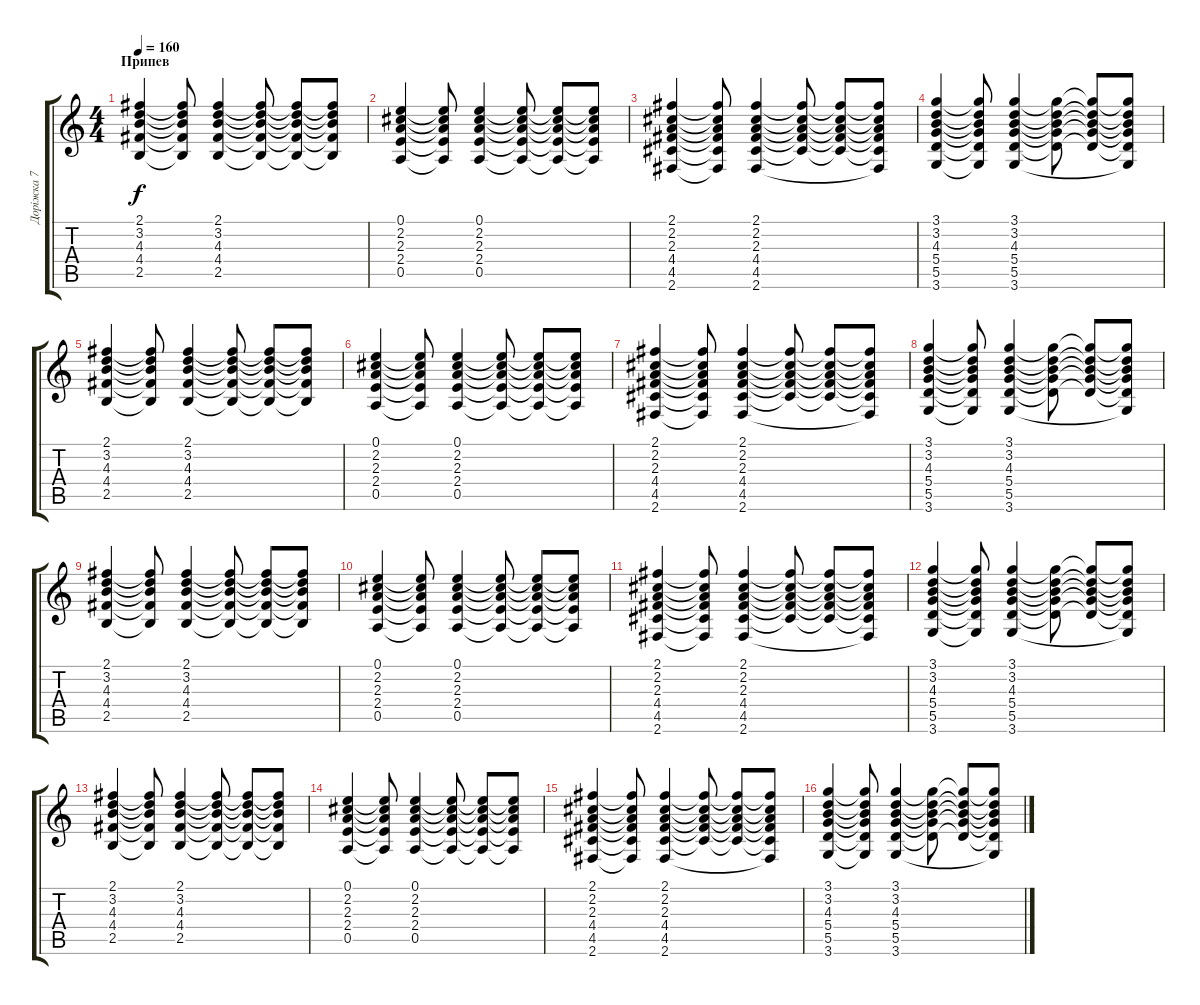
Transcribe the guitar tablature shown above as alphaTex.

\track ("Доріжка 7" "Доріжка 7") {instrument acousticguitarsteel}
\staff {score tabs}
\tuning (E4 B3 G3 D3 A2 E2) {hide}
\ts (4 4)
\section ("" "Припев")
\tempo 160
\clef g2
\ks c
(2.1 3.2 4.3 4.4 2.5).4{dy f} (2.1{t} 3.2{t} 4.3{t} 4.4{t} 2.5{t}).8 (2.1 3.2 4.3 4.4 2.5).4 (2.1{t} 3.2{t} 4.3{t} 4.4{t} 2.5{t}).8 (2.1{t} 3.2{t} 4.3{t} 4.4{t} 2.5{t}).8 (2.1{t} 3.2{t} 4.3{t} 4.4{t} 2.5{t}).8 |
(0.1 2.2 2.3 2.4 0.5).4 (0.1{t} 2.2{t} 2.3{t} 2.4{t} 0.5{t}).8 (0.1 2.2 2.3 2.4 0.5).4 (0.1{t} 2.2{t} 2.3{t} 2.4{t} 0.5{t}).8 (0.1{t} 2.2{t} 2.3{t} 2.4{t} 0.5{t}).8 (0.1{t} 2.2{t} 2.3{t} 2.4{t} 0.5{t}).8 |
(2.1 2.2 2.3 4.4 4.5 2.6).4 (2.1{t} 2.2{t} 2.3{t} 4.4{t} 4.5{t} 2.6{t}).8 (2.1 2.2 2.3 4.4 4.5 2.6).4 (2.1{t} 2.2{t} 2.3{t} 4.4{t} 4.5{t}).8 (2.1{t} 2.2{t} 2.3{t} 4.4{t} 4.5{t}).8 (2.1{t} 2.2{t} 2.3{t} 4.4{t} 4.5{t} 2.6{t}).8 |
(3.1 3.2 4.3 5.4 5.5 3.6).4 (3.1{t} 3.2{t} 4.3{t} 5.4{t} 5.5{t} 3.6{t}).8 (3.1 3.2 4.3 5.4 5.5 3.6).4 (3.1{t} 3.2{t} 4.3{t} 5.4{t} 5.5{t}).8 (3.1{t} 3.2{t} 4.3{t} 5.4{t} 5.5{t}).8 (3.1{t} 3.2{t} 4.3{t} 5.4{t} 5.5{t} 3.6{t}).8 |
(2.1 3.2 4.3 4.4 2.5).4 (2.1{t} 3.2{t} 4.3{t} 4.4{t} 2.5{t}).8 (2.1 3.2 4.3 4.4 2.5).4 (2.1{t} 3.2{t} 4.3{t} 4.4{t} 2.5{t}).8 (2.1{t} 3.2{t} 4.3{t} 4.4{t} 2.5{t}).8 (2.1{t} 3.2{t} 4.3{t} 4.4{t} 2.5{t}).8 |
(0.1 2.2 2.3 2.4 0.5).4 (0.1{t} 2.2{t} 2.3{t} 2.4{t} 0.5{t}).8 (0.1 2.2 2.3 2.4 0.5).4 (0.1{t} 2.2{t} 2.3{t} 2.4{t} 0.5{t}).8 (0.1{t} 2.2{t} 2.3{t} 2.4{t} 0.5{t}).8 (0.1{t} 2.2{t} 2.3{t} 2.4{t} 0.5{t}).8 |
(2.1 2.2 2.3 4.4 4.5 2.6).4 (2.1{t} 2.2{t} 2.3{t} 4.4{t} 4.5{t} 2.6{t}).8 (2.1 2.2 2.3 4.4 4.5 2.6).4 (2.1{t} 2.2{t} 2.3{t} 4.4{t} 4.5{t}).8 (2.1{t} 2.2{t} 2.3{t} 4.4{t} 4.5{t}).8 (2.1{t} 2.2{t} 2.3{t} 4.4{t} 4.5{t} 2.6{t}).8 |
(3.1 3.2 4.3 5.4 5.5 3.6).4 (3.1{t} 3.2{t} 4.3{t} 5.4{t} 5.5{t} 3.6{t}).8 (3.1 3.2 4.3 5.4 5.5 3.6).4 (3.1{t} 3.2{t} 4.3{t} 5.4{t} 5.5{t}).8 (3.1{t} 3.2{t} 4.3{t} 5.4{t} 5.5{t}).8 (3.1{t} 3.2{t} 4.3{t} 5.4{t} 5.5{t} 3.6{t}).8 |
(2.1 3.2 4.3 4.4 2.5).4 (2.1{t} 3.2{t} 4.3{t} 4.4{t} 2.5{t}).8 (2.1 3.2 4.3 4.4 2.5).4 (2.1{t} 3.2{t} 4.3{t} 4.4{t} 2.5{t}).8 (2.1{t} 3.2{t} 4.3{t} 4.4{t} 2.5{t}).8 (2.1{t} 3.2{t} 4.3{t} 4.4{t} 2.5{t}).8 |
(0.1 2.2 2.3 2.4 0.5).4 (0.1{t} 2.2{t} 2.3{t} 2.4{t} 0.5{t}).8 (0.1 2.2 2.3 2.4 0.5).4 (0.1{t} 2.2{t} 2.3{t} 2.4{t} 0.5{t}).8 (0.1{t} 2.2{t} 2.3{t} 2.4{t} 0.5{t}).8 (0.1{t} 2.2{t} 2.3{t} 2.4{t} 0.5{t}).8 |
(2.1 2.2 2.3 4.4 4.5 2.6).4 (2.1{t} 2.2{t} 2.3{t} 4.4{t} 4.5{t} 2.6{t}).8 (2.1 2.2 2.3 4.4 4.5 2.6).4 (2.1{t} 2.2{t} 2.3{t} 4.4{t} 4.5{t}).8 (2.1{t} 2.2{t} 2.3{t} 4.4{t} 4.5{t}).8 (2.1{t} 2.2{t} 2.3{t} 4.4{t} 4.5{t} 2.6{t}).8 |
(3.1 3.2 4.3 5.4 5.5 3.6).4 (3.1{t} 3.2{t} 4.3{t} 5.4{t} 5.5{t} 3.6{t}).8 (3.1 3.2 4.3 5.4 5.5 3.6).4 (3.1{t} 3.2{t} 4.3{t} 5.4{t} 5.5{t}).8 (3.1{t} 3.2{t} 4.3{t} 5.4{t} 5.5{t}).8 (3.1{t} 3.2{t} 4.3{t} 5.4{t} 5.5{t} 3.6{t}).8 |
(2.1 3.2 4.3 4.4 2.5).4 (2.1{t} 3.2{t} 4.3{t} 4.4{t} 2.5{t}).8 (2.1 3.2 4.3 4.4 2.5).4 (2.1{t} 3.2{t} 4.3{t} 4.4{t} 2.5{t}).8 (2.1{t} 3.2{t} 4.3{t} 4.4{t} 2.5{t}).8 (2.1{t} 3.2{t} 4.3{t} 4.4{t} 2.5{t}).8 |
(0.1 2.2 2.3 2.4 0.5).4 (0.1{t} 2.2{t} 2.3{t} 2.4{t} 0.5{t}).8 (0.1 2.2 2.3 2.4 0.5).4 (0.1{t} 2.2{t} 2.3{t} 2.4{t} 0.5{t}).8 (0.1{t} 2.2{t} 2.3{t} 2.4{t} 0.5{t}).8 (0.1{t} 2.2{t} 2.3{t} 2.4{t} 0.5{t}).8 |
(2.1 2.2 2.3 4.4 4.5 2.6).4 (2.1{t} 2.2{t} 2.3{t} 4.4{t} 4.5{t} 2.6{t}).8 (2.1 2.2 2.3 4.4 4.5 2.6).4 (2.1{t} 2.2{t} 2.3{t} 4.4{t} 4.5{t}).8 (2.1{t} 2.2{t} 2.3{t} 4.4{t} 4.5{t}).8 (2.1{t} 2.2{t} 2.3{t} 4.4{t} 4.5{t} 2.6{t}).8 |
(3.1 3.2 4.3 5.4 5.5 3.6).4 (3.1{t} 3.2{t} 4.3{t} 5.4{t} 5.5{t} 3.6{t}).8 (3.1 3.2 4.3 5.4 5.5 3.6).4 (3.1{t} 3.2{t} 4.3{t} 5.4{t} 5.5{t}).8 (3.1{t} 3.2{t} 4.3{t} 5.4{t} 5.5{t}).8 (3.1{t} 3.2{t} 4.3{t} 5.4{t} 5.5{t} 3.6{t}).8
